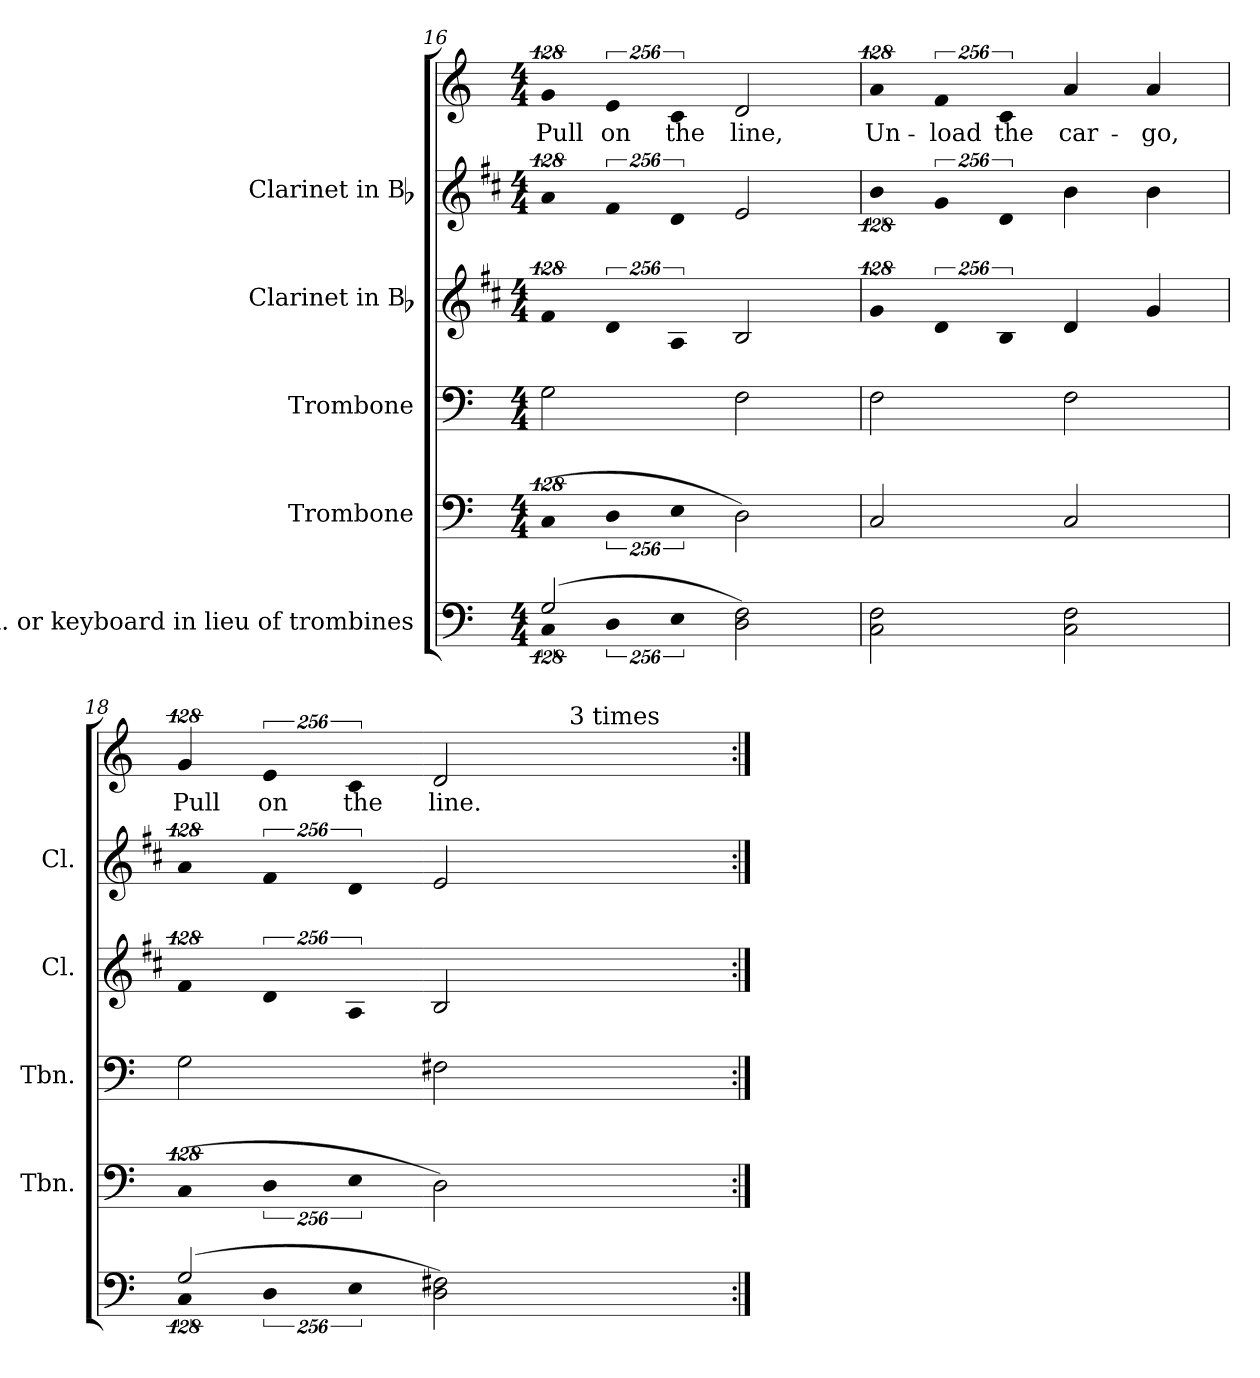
**kern	**kern	**kern	**kern	**kern	**kern	**text
*part6	*part5	*part4	*part3	*part2	*part1	*part1
*staff6	*staff5	*staff4	*staff3	*staff2	*staff1	*staff1
*I"Synth. or keyboard in lieu of trombines	*I"Trombone	*I"Trombone	*I"Clarinet in Bb	*I"Clarinet in Bb	*	*
*	*I'Tbn.	*I'Tbn.	*I'Cl.	*I'Cl.	*	*
*clefF4	*clefF4	*clefF4	*clefG2	*clefG2	*clefG2	*
*	*	*	*ITrd1c2	*ITrd1c2	*	*
*k[]	*k[]	*k[]	*k[]	*k[]	*k[]	*
*C:	*C:	*C:	*C:	*C:	*C:	*
*M4/4	*M4/4	*M4/4	*M4/4	*M4/4	*M4/4	*
=16	=16	=16	=16	=16	=16	=16
*^	*	*	*	*	*	*
!	!LO:N:vis=4	!LO:N:vis=4	!	!LO:N:vis=4	!LO:N:vis=4	!LO:N:vis=4	!
!	!	!	!	!	!	!	!LO:LY:b:color=#000000
(2Gi/	512%85Ci\	(512%85Ci/	2Gi\	512%85ei/	512%85gi/	512%85gi/	Pull
!	!LO:N:vis=4	!LO:N:vis=4	!	!LO:N:vis=4	!LO:N:vis=4	!LO:N:vis=4	!
!	!	!	!	!	!	!	!LO:LY:b:color=#000000
.	1024%171Di\	1024%171Di\	.	1024%171ci/	1024%171ei/	1024%171ei/	on
!	!LO:N:vis=4	!LO:N:vis=4	!	!LO:N:vis=4	!LO:N:vis=4	!LO:N:vis=4	!
!	!	!	!	!	!	!	!LO:LY:b:color=#000000
.	1024%171Ei\	1024%171Ei\	.	1024%171Gi/	1024%171ci/	1024%171ci/	the
!	!	!	!	!	!	!	!LO:LY:b:color=#000000
2Di\ 2Fi)	2ryy	2Di\)	2Fi\	2Ai/	2di/	2di/	line,
=17	=17	=17	=17	=17	=17	=17	=17
!	!	!	!	!LO:N:vis=4	!LO:N:vis=4	!LO:N:vis=4	!
*v	*v	*	*	*	*	*	*
*^	*	*	*	*	*	*
!	!	!	!	!	!	!	!LO:LY:b:color=#000000
*v	*v	*	*	*	*	*	*
2Ci\ 2Fi	2Ci/	2Fi\	512%85fi/	512%85ai\	512%85ai/	Un-
!	!	!	!LO:N:vis=4	!LO:N:vis=4	!LO:N:vis=4	!
!	!	!	!	!	!	!LO:LY:b:color=#000000
.	.	.	1024%171ci/	1024%171fi/	1024%171fi/	-load
!	!	!	!LO:N:vis=4	!LO:N:vis=4	!LO:N:vis=4	!
!	!	!	!	!	!	!LO:LY:b:color=#000000
.	.	.	1024%171Ai/	1024%171ci/	1024%171ci/	the
!	!	!	!	!	!	!LO:LY:b:color=#000000
2Ci\ 2Fi	2Ci/	2Fi\	4ci/	4ai\	4ai/	car-
!	!	!	!	!	!	!LO:LY:b:color=#000000
.	.	.	4fi/	4ai\	4ai/	-go,
=18	=18	=18	=18	=18	=18	=18
*^	*	*	*	*	*	*
!	!LO:N:vis=4	!LO:N:vis=4	!	!LO:N:vis=4	!LO:N:vis=4	!LO:N:vis=4	!
!	!	!	!	!	!	!	!LO:LY:b:color=#000000
*	*	*	*	*	*	*^	*
(2Gi/	512%85Ci\	(512%85Ci/	2Gi\	512%85ei/	512%85gi/	512%85gi/	2ryy	Pull
!	!LO:N:vis=4	!LO:N:vis=4	!	!LO:N:vis=4	!LO:N:vis=4	!LO:N:vis=4	!	!
!	!	!	!	!	!	!	!	!LO:LY:b:color=#000000
.	1024%171Di\	1024%171Di\	.	1024%171ci/	1024%171ei/	1024%171ei/	.	on
!	!LO:N:vis=4	!LO:N:vis=4	!	!LO:N:vis=4	!LO:N:vis=4	!LO:N:vis=4	!	!
!	!	!	!	!	!	!	!	!LO:LY:b:color=#000000
.	1024%171Ei\	1024%171Ei\	.	1024%171Gi/	1024%171ci/	1024%171ci/	.	the
!	!	!	!	!	!	!	!	!LO:LY:b:color=#000000
2Di\ 2F#Xi)	2ryy	2Di\)	2F#Xi\	2Ai/	2di/	2di/	8ryy	line.
.	.	.	.	.	.	.	16ryy	.
.	.	.	.	.	.	.	128ryy	.
.	.	.	.	.	.	.	512ryy	.
!	!	!	!	!	!	!	!LO:TX:a:t=3 times	!
.	.	.	.	.	.	.	4ryy	.
.	.	.	.	.	.	.	32ryy	.
.	.	.	.	.	.	.	64ryy	.
.	.	.	.	.	.	.	256.ryy	.
*v	*v	*	*	*	*	*v	*v	*
=:|!	=:|!	=:|!	=:|!	=:|!	=:|!	=:|!
*-	*-	*-	*-	*-	*-	*-
